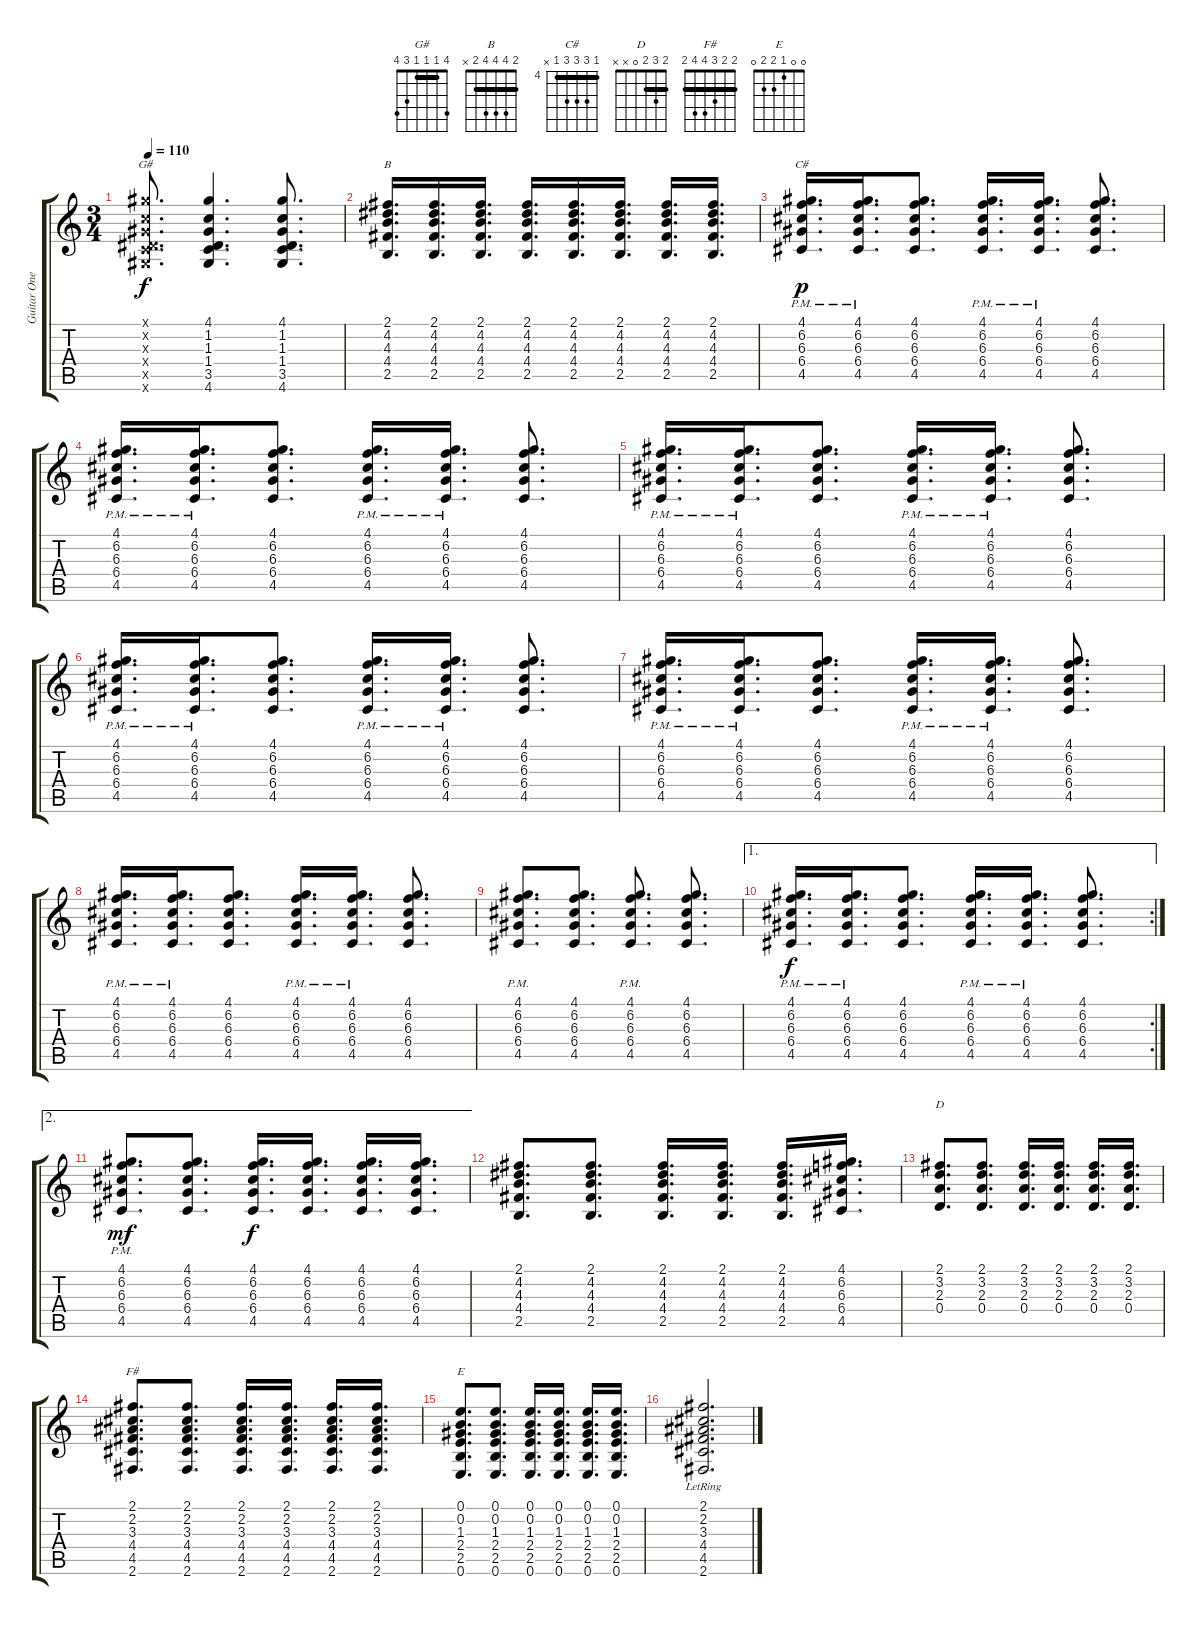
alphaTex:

\track ("Guitar One" "Guitar One") {mute instrument electricguitarjazz}
\staff {score tabs}
\tuning (E4 B3 G3 D3 A2 E2) {hide}
\chord ("G#" 4 1 1 1 3 4) {barre 1}
\chord ("B" 2 4 4 4 2 x) {barre 2}
\chord ("C#" 4 6 6 6 4 x) {firstfret 4 barre 4}
\chord ("D" 2 3 2 0 x x) {barre 2}
\chord ("F#" 2 2 3 4 4 2) {barre 2}
\chord ("E" 0 0 1 2 2 0)
\ts (3 4)
\tempo 110
\clef g2
\ks c
(4.1{x} 1.2{x} 1.3{x} 1.4{x} 3.5{x} 4.6{x}).8{d ch "G#" dy f} (4.1 1.2 1.3 1.4 3.5 4.6).4{d} (4.1 1.2 1.3 1.4 3.5 4.6).8{d} |
(2.1 4.2 4.3 4.4 2.5).16{d ch "B"} (2.1 4.2 4.3 4.4 2.5).16{d} (2.1 4.2 4.3 4.4 2.5).16{d} (2.1 4.2 4.3 4.4 2.5).16{d} (2.1 4.2 4.3 4.4 2.5).16{d} (2.1 4.2 4.3 4.4 2.5).16{d} (2.1 4.2 4.3 4.4 2.5).16{d} (2.1 4.2 4.3 4.4 2.5).16{d} |
(4.1{pm} 6.2{pm} 6.3{pm} 6.4{pm} 4.5{pm}).16{d ch "C#" dy p} (4.1{pm} 6.2{pm} 6.3{pm} 6.4{pm} 4.5{pm}).16{d} (4.1 6.2 6.3 6.4 4.5).8{d} (4.1{pm} 6.2{pm} 6.3{pm} 6.4{pm} 4.5{pm}).16{d} (4.1{pm} 6.2{pm} 6.3{pm} 6.4{pm} 4.5{pm}).16{d} (4.1 6.2 6.3 6.4 4.5).8{d} |
(4.1{pm} 6.2{pm} 6.3{pm} 6.4{pm} 4.5{pm}).16{d} (4.1{pm} 6.2{pm} 6.3{pm} 6.4{pm} 4.5{pm}).16{d} (4.1 6.2 6.3 6.4 4.5).8{d} (4.1{pm} 6.2{pm} 6.3{pm} 6.4{pm} 4.5{pm}).16{d} (4.1{pm} 6.2{pm} 6.3{pm} 6.4{pm} 4.5{pm}).16{d} (4.1 6.2 6.3 6.4 4.5).8{d} |
(4.1{pm} 6.2{pm} 6.3{pm} 6.4{pm} 4.5{pm}).16{d} (4.1{pm} 6.2{pm} 6.3{pm} 6.4{pm} 4.5{pm}).16{d} (4.1 6.2 6.3 6.4 4.5).8{d} (4.1{pm} 6.2{pm} 6.3{pm} 6.4{pm} 4.5{pm}).16{d} (4.1{pm} 6.2{pm} 6.3{pm} 6.4{pm} 4.5{pm}).16{d} (4.1 6.2 6.3 6.4 4.5).8{d} |
(4.1{pm} 6.2{pm} 6.3{pm} 6.4{pm} 4.5{pm}).16{d} (4.1{pm} 6.2{pm} 6.3{pm} 6.4{pm} 4.5{pm}).16{d} (4.1 6.2 6.3 6.4 4.5).8{d} (4.1{pm} 6.2{pm} 6.3{pm} 6.4{pm} 4.5{pm}).16{d} (4.1{pm} 6.2{pm} 6.3{pm} 6.4{pm} 4.5{pm}).16{d} (4.1 6.2 6.3 6.4 4.5).8{d} |
(4.1{pm} 6.2{pm} 6.3{pm} 6.4{pm} 4.5{pm}).16{d} (4.1{pm} 6.2{pm} 6.3{pm} 6.4{pm} 4.5{pm}).16{d} (4.1 6.2 6.3 6.4 4.5).8{d} (4.1{pm} 6.2{pm} 6.3{pm} 6.4{pm} 4.5{pm}).16{d} (4.1{pm} 6.2{pm} 6.3{pm} 6.4{pm} 4.5{pm}).16{d} (4.1 6.2 6.3 6.4 4.5).8{d} |
(4.1{pm} 6.2{pm} 6.3{pm} 6.4{pm} 4.5{pm}).16{d} (4.1{pm} 6.2{pm} 6.3{pm} 6.4{pm} 4.5{pm}).16{d} (4.1 6.2 6.3 6.4 4.5).8{d} (4.1{pm} 6.2{pm} 6.3{pm} 6.4{pm} 4.5{pm}).16{d} (4.1{pm} 6.2{pm} 6.3{pm} 6.4{pm} 4.5{pm}).16{d} (4.1 6.2 6.3 6.4 4.5).8{d} |
(4.1{pm} 6.2{pm} 6.3{pm} 6.4{pm} 4.5{pm}).8{d} (4.1 6.2 6.3 6.4 4.5).8{d} (4.1{pm} 6.2{pm} 6.3{pm} 6.4{pm} 4.5{pm}).8{d} (4.1 6.2 6.3 6.4 4.5).8{d} |
\ae 1
\rc 2
(4.1{pm} 6.2{pm} 6.3{pm} 6.4{pm} 4.5{pm}).16{d dy f} (4.1{pm} 6.2{pm} 6.3{pm} 6.4{pm} 4.5{pm}).16{d} (4.1 6.2 6.3 6.4 4.5).8{d} (4.1{pm} 6.2{pm} 6.3{pm} 6.4{pm} 4.5{pm}).16{d} (4.1{pm} 6.2{pm} 6.3{pm} 6.4{pm} 4.5{pm}).16{d} (4.1 6.2 6.3 6.4 4.5).8{d} |
\ae 2
(4.1{pm} 6.2{pm} 6.3{pm} 6.4{pm} 4.5{pm}).8{d dy mf} (4.1 6.2 6.3 6.4 4.5).8{d} (4.1 6.2 6.3 6.4 4.5).16{d dy f} (4.1 6.2 6.3 6.4 4.5).16{d} (4.1 6.2 6.3 6.4 4.5).16{d} (4.1 6.2 6.3 6.4 4.5).16{d} |
(2.1 4.2 4.3 4.4 2.5).8{d} (2.1 4.2 4.3 4.4 2.5).8{d} (2.1 4.2 4.3 4.4 2.5).16{d} (2.1 4.2 4.3 4.4 2.5).16{d} (2.1 4.2 4.3 4.4 2.5).16{d} (4.1 6.2 6.3 6.4 4.5).16{d} |
(2.1 3.2 2.3 0.4).8{d ch "D"} (2.1 3.2 2.3 0.4).8{d} (2.1 3.2 2.3 0.4).16{d} (2.1 3.2 2.3 0.4).16{d} (2.1 3.2 2.3 0.4).16{d} (2.1 3.2 2.3 0.4).16{d} |
(2.1 2.2 3.3 4.4 4.5 2.6).8{d ch "F#"} (2.1 2.2 3.3 4.4 4.5 2.6).8{d} (2.1 2.2 3.3 4.4 4.5 2.6).16{d} (2.1 2.2 3.3 4.4 4.5 2.6).16{d} (2.1 2.2 3.3 4.4 4.5 2.6).16{d} (2.1 2.2 3.3 4.4 4.5 2.6).16{d} |
(0.1 0.2 1.3 2.4 2.5 0.6).8{d ch "E"} (0.1 0.2 1.3 2.4 2.5 0.6).8{d} (0.1 0.2 1.3 2.4 2.5 0.6).16{d} (0.1 0.2 1.3 2.4 2.5 0.6).16{d} (0.1 0.2 1.3 2.4 2.5 0.6).16{d} (0.1 0.2 1.3 2.4 2.5 0.6).16{d} |
(2.1{lr} 2.2{lr} 3.3{lr} 4.4{lr} 4.5{lr} 2.6{lr}).2{d}
